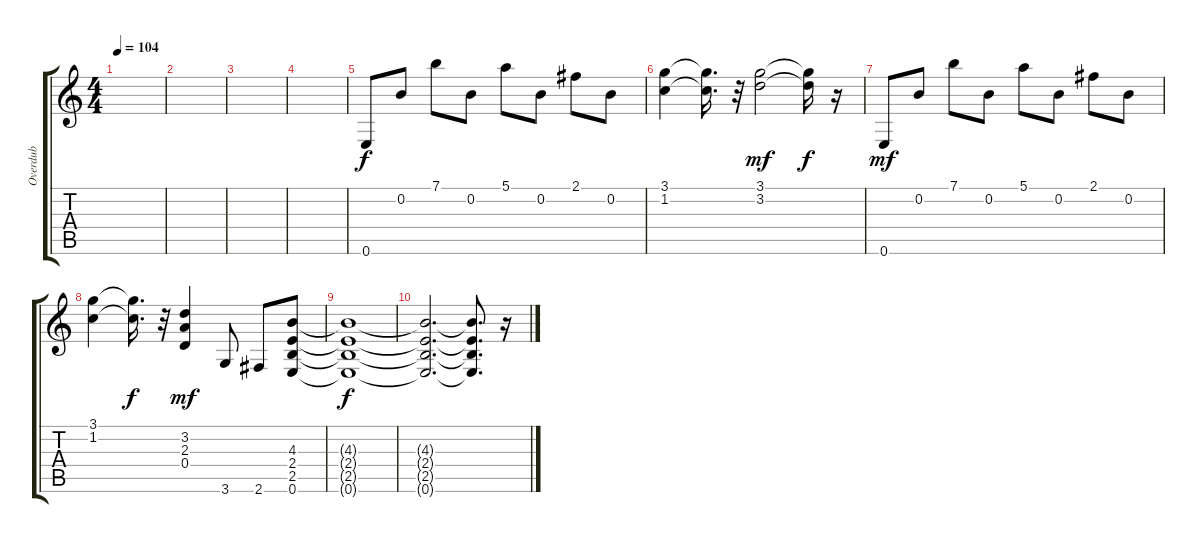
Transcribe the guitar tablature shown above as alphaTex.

\track ("Overdub" "Overdub") {instrument distortionguitar}
\staff {score tabs}
\tuning (E4 B3 G3 D3 A2 E2) {hide}
\ts (4 4)
\tempo 104
\clef g2
\ks c
|
|
|
|
0.6.8 0.2.8 7.1.8 0.2.8 5.1.8 0.2.8 2.1.8 0.2.8 |
(3.1 1.2).4 (3.1{t} 1.2{t}).16{d dy f} r.32 (3.1 3.2).2{dy mf} (3.1{t} 3.2{t}).16{dy f} r.16 |
0.6.8{dy mf} 0.2.8 7.1.8 0.2.8 5.1.8 0.2.8 2.1.8 0.2.8 |
(3.1 1.2).4 (3.1{t} 1.2{t}).16{d dy f} r.32 (3.2 2.3 0.4).4{dy mf} 3.6.8 2.6.8 (4.3 2.4 2.5 0.6).8 |
(4.3{t} 2.4{t} 2.5{t} 0.6{t}).1{dy f} |
(4.3{t} 2.4{t} 2.5{t} 0.6{t}).2{d} (4.3{t} 2.4{t} 2.5{t} 0.6{t}).8{d} r.16
